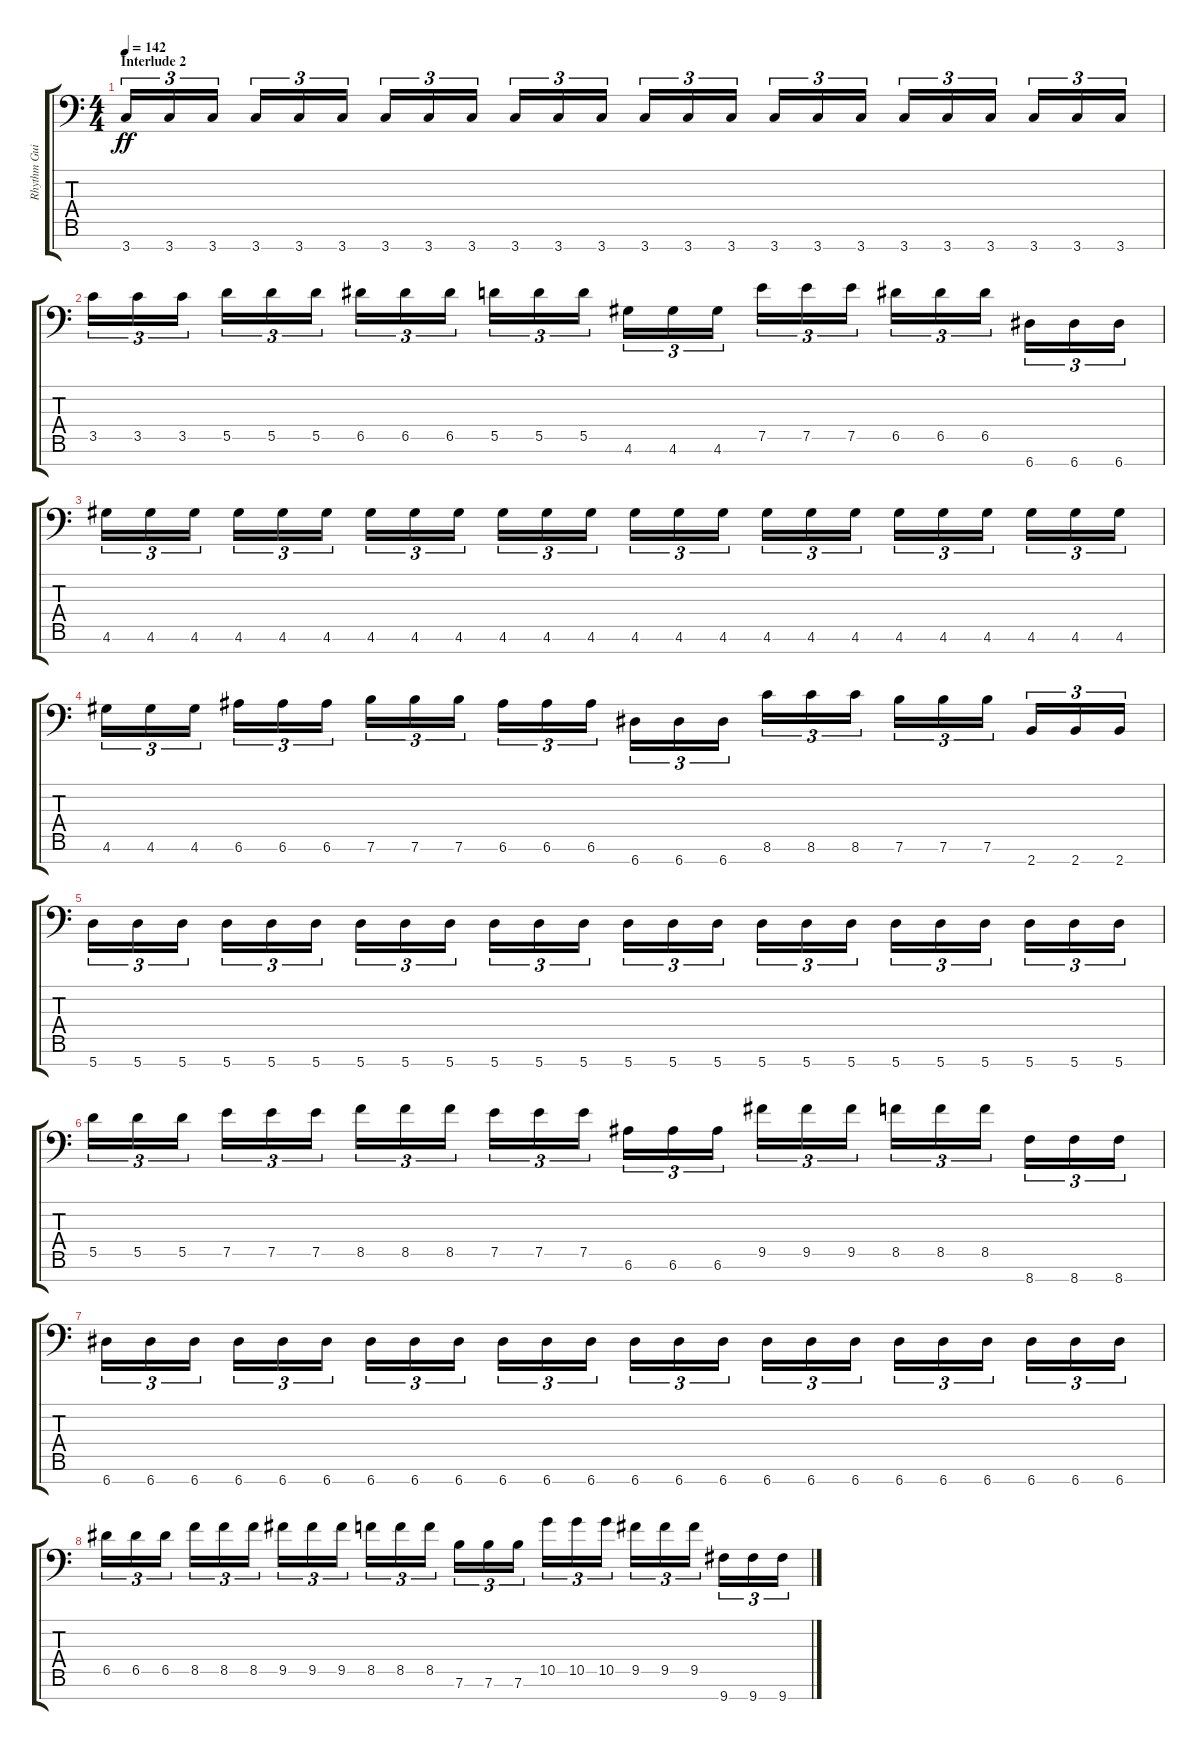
\track ("Rhythm Guitar 1" "Rhythm Gui") {instrument distortionguitar}
\staff {score tabs}
\tuning (E4 B3 G3 D3 A2 E2 A1) {hide}
\ts (4 4)
\section ("" "Interlude 2")
\tempo 142
\clef f4
\ks c
3.7.16{tu (3 2) dy ff} 3.7.16{tu (3 2)} 3.7.16{tu (3 2) beam splitsecondary} 3.7.16{tu (3 2)} 3.7.16{tu (3 2)} 3.7.16{tu (3 2)} 3.7.16{tu (3 2)} 3.7.16{tu (3 2)} 3.7.16{tu (3 2) beam splitsecondary} 3.7.16{tu (3 2)} 3.7.16{tu (3 2)} 3.7.16{tu (3 2)} 3.7.16{tu (3 2)} 3.7.16{tu (3 2)} 3.7.16{tu (3 2) beam splitsecondary} 3.7.16{tu (3 2)} 3.7.16{tu (3 2)} 3.7.16{tu (3 2)} 3.7.16{tu (3 2)} 3.7.16{tu (3 2)} 3.7.16{tu (3 2) beam splitsecondary} 3.7.16{tu (3 2)} 3.7.16{tu (3 2)} 3.7.16{tu (3 2)} |
3.5.16{tu (3 2)} 3.5.16{tu (3 2)} 3.5.16{tu (3 2) beam splitsecondary} 5.5.16{tu (3 2)} 5.5.16{tu (3 2)} 5.5.16{tu (3 2)} 6.5.16{tu (3 2)} 6.5.16{tu (3 2)} 6.5.16{tu (3 2) beam splitsecondary} 5.5.16{tu (3 2)} 5.5.16{tu (3 2)} 5.5.16{tu (3 2)} 4.6.16{tu (3 2)} 4.6.16{tu (3 2)} 4.6.16{tu (3 2) beam splitsecondary} 7.5.16{tu (3 2)} 7.5.16{tu (3 2)} 7.5.16{tu (3 2)} 6.5.16{tu (3 2)} 6.5.16{tu (3 2)} 6.5.16{tu (3 2) beam splitsecondary} 6.7.16{tu (3 2)} 6.7.16{tu (3 2)} 6.7.16{tu (3 2)} |
4.6.16{tu (3 2)} 4.6.16{tu (3 2)} 4.6.16{tu (3 2) beam splitsecondary} 4.6.16{tu (3 2)} 4.6.16{tu (3 2)} 4.6.16{tu (3 2)} 4.6.16{tu (3 2)} 4.6.16{tu (3 2)} 4.6.16{tu (3 2) beam splitsecondary} 4.6.16{tu (3 2)} 4.6.16{tu (3 2)} 4.6.16{tu (3 2)} 4.6.16{tu (3 2)} 4.6.16{tu (3 2)} 4.6.16{tu (3 2) beam splitsecondary} 4.6.16{tu (3 2)} 4.6.16{tu (3 2)} 4.6.16{tu (3 2)} 4.6.16{tu (3 2)} 4.6.16{tu (3 2)} 4.6.16{tu (3 2) beam splitsecondary} 4.6.16{tu (3 2)} 4.6.16{tu (3 2)} 4.6.16{tu (3 2)} |
4.6.16{tu (3 2)} 4.6.16{tu (3 2)} 4.6.16{tu (3 2) beam splitsecondary} 6.6.16{tu (3 2)} 6.6.16{tu (3 2)} 6.6.16{tu (3 2)} 7.6.16{tu (3 2)} 7.6.16{tu (3 2)} 7.6.16{tu (3 2) beam splitsecondary} 6.6.16{tu (3 2)} 6.6.16{tu (3 2)} 6.6.16{tu (3 2)} 6.7.16{tu (3 2)} 6.7.16{tu (3 2)} 6.7.16{tu (3 2) beam splitsecondary} 8.6.16{tu (3 2)} 8.6.16{tu (3 2)} 8.6.16{tu (3 2)} 7.6.16{tu (3 2)} 7.6.16{tu (3 2)} 7.6.16{tu (3 2) beam splitsecondary} 2.7.16{tu (3 2)} 2.7.16{tu (3 2)} 2.7.16{tu (3 2)} |
5.7.16{tu (3 2)} 5.7.16{tu (3 2)} 5.7.16{tu (3 2) beam splitsecondary} 5.7.16{tu (3 2)} 5.7.16{tu (3 2)} 5.7.16{tu (3 2)} 5.7.16{tu (3 2)} 5.7.16{tu (3 2)} 5.7.16{tu (3 2) beam splitsecondary} 5.7.16{tu (3 2)} 5.7.16{tu (3 2)} 5.7.16{tu (3 2)} 5.7.16{tu (3 2)} 5.7.16{tu (3 2)} 5.7.16{tu (3 2) beam splitsecondary} 5.7.16{tu (3 2)} 5.7.16{tu (3 2)} 5.7.16{tu (3 2)} 5.7.16{tu (3 2)} 5.7.16{tu (3 2)} 5.7.16{tu (3 2) beam splitsecondary} 5.7.16{tu (3 2)} 5.7.16{tu (3 2)} 5.7.16{tu (3 2)} |
5.5.16{tu (3 2)} 5.5.16{tu (3 2)} 5.5.16{tu (3 2) beam splitsecondary} 7.5.16{tu (3 2)} 7.5.16{tu (3 2)} 7.5.16{tu (3 2)} 8.5.16{tu (3 2)} 8.5.16{tu (3 2)} 8.5.16{tu (3 2) beam splitsecondary} 7.5.16{tu (3 2)} 7.5.16{tu (3 2)} 7.5.16{tu (3 2)} 6.6.16{tu (3 2)} 6.6.16{tu (3 2)} 6.6.16{tu (3 2) beam splitsecondary} 9.5.16{tu (3 2)} 9.5.16{tu (3 2)} 9.5.16{tu (3 2)} 8.5.16{tu (3 2)} 8.5.16{tu (3 2)} 8.5.16{tu (3 2) beam splitsecondary} 8.7.16{tu (3 2)} 8.7.16{tu (3 2)} 8.7.16{tu (3 2)} |
6.7.16{tu (3 2)} 6.7.16{tu (3 2)} 6.7.16{tu (3 2) beam splitsecondary} 6.7.16{tu (3 2)} 6.7.16{tu (3 2)} 6.7.16{tu (3 2)} 6.7.16{tu (3 2)} 6.7.16{tu (3 2)} 6.7.16{tu (3 2) beam splitsecondary} 6.7.16{tu (3 2)} 6.7.16{tu (3 2)} 6.7.16{tu (3 2)} 6.7.16{tu (3 2)} 6.7.16{tu (3 2)} 6.7.16{tu (3 2) beam splitsecondary} 6.7.16{tu (3 2)} 6.7.16{tu (3 2)} 6.7.16{tu (3 2)} 6.7.16{tu (3 2)} 6.7.16{tu (3 2)} 6.7.16{tu (3 2) beam splitsecondary} 6.7.16{tu (3 2)} 6.7.16{tu (3 2)} 6.7.16{tu (3 2)} |
6.5.16{tu (3 2)} 6.5.16{tu (3 2)} 6.5.16{tu (3 2) beam splitsecondary} 8.5.16{tu (3 2)} 8.5.16{tu (3 2)} 8.5.16{tu (3 2)} 9.5.16{tu (3 2)} 9.5.16{tu (3 2)} 9.5.16{tu (3 2) beam splitsecondary} 8.5.16{tu (3 2)} 8.5.16{tu (3 2)} 8.5.16{tu (3 2)} 7.6.16{tu (3 2)} 7.6.16{tu (3 2)} 7.6.16{tu (3 2) beam splitsecondary} 10.5.16{tu (3 2)} 10.5.16{tu (3 2)} 10.5.16{tu (3 2)} 9.5.16{tu (3 2)} 9.5.16{tu (3 2)} 9.5.16{tu (3 2) beam splitsecondary} 9.7.16{tu (3 2)} 9.7.16{tu (3 2)} 9.7.16{tu (3 2)}
